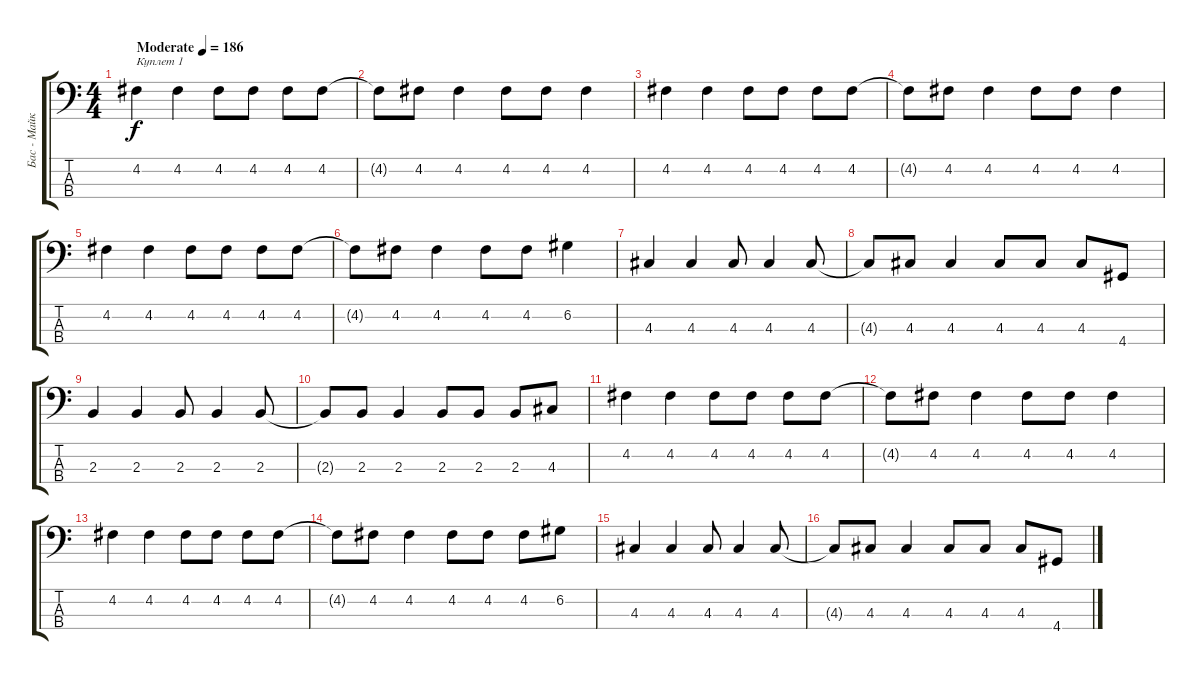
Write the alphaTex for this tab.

\track ("Бас - Майк Дёрнт" "Бас - Майк") {instrument electricbasspick}
\staff {score tabs}
\tuning (G2 D2 A1 E1) {hide}
\ts (4 4)
\tempo (186 "Moderate")
\clef f4
\ks c
4.2.4{txt "Куплет 1" dy f instrument electricbasspick} 4.2.4 4.2.8 4.2.8 4.2.8 4.2.8 |
4.2{t}.8 4.2.8 4.2.4 4.2.8 4.2.8 4.2.4 |
4.2.4 4.2.4 4.2.8 4.2.8 4.2.8 4.2.8 |
4.2{t}.8 4.2.8 4.2.4 4.2.8 4.2.8 4.2.4 |
4.2.4 4.2.4 4.2.8 4.2.8 4.2.8 4.2.8 |
4.2{t}.8 4.2.8 4.2.4 4.2.8 4.2.8 6.2.4 |
4.3.4 4.3.4 4.3.8 4.3.4 4.3.8 |
4.3{t}.8 4.3.8 4.3.4 4.3.8 4.3.8 4.3.8 4.4.8 |
2.3.4 2.3.4 2.3.8 2.3.4 2.3.8 |
2.3{t}.8 2.3.8 2.3.4 2.3.8 2.3.8 2.3.8 4.3.8 |
4.2.4 4.2.4 4.2.8 4.2.8 4.2.8 4.2.8 |
4.2{t}.8 4.2.8 4.2.4 4.2.8 4.2.8 4.2.4 |
4.2.4 4.2.4 4.2.8 4.2.8 4.2.8 4.2.8 |
4.2{t}.8 4.2.8 4.2.4 4.2.8 4.2.8 4.2.8 6.2.8 |
4.3.4 4.3.4 4.3.8 4.3.4 4.3.8 |
4.3{t}.8 4.3.8 4.3.4 4.3.8 4.3.8 4.3.8 4.4.8
